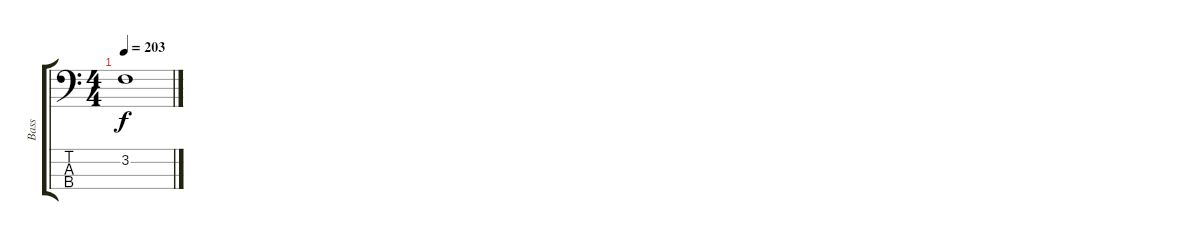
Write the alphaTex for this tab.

\track ("Bass" "Bass") {instrument electricbasspick}
\staff {score tabs}
\tuning (G2 D2 A1 E1) {hide}
\ts (4 4)
\tempo 203
\clef f4
\ks c
3.2{t}.1{dy f}
